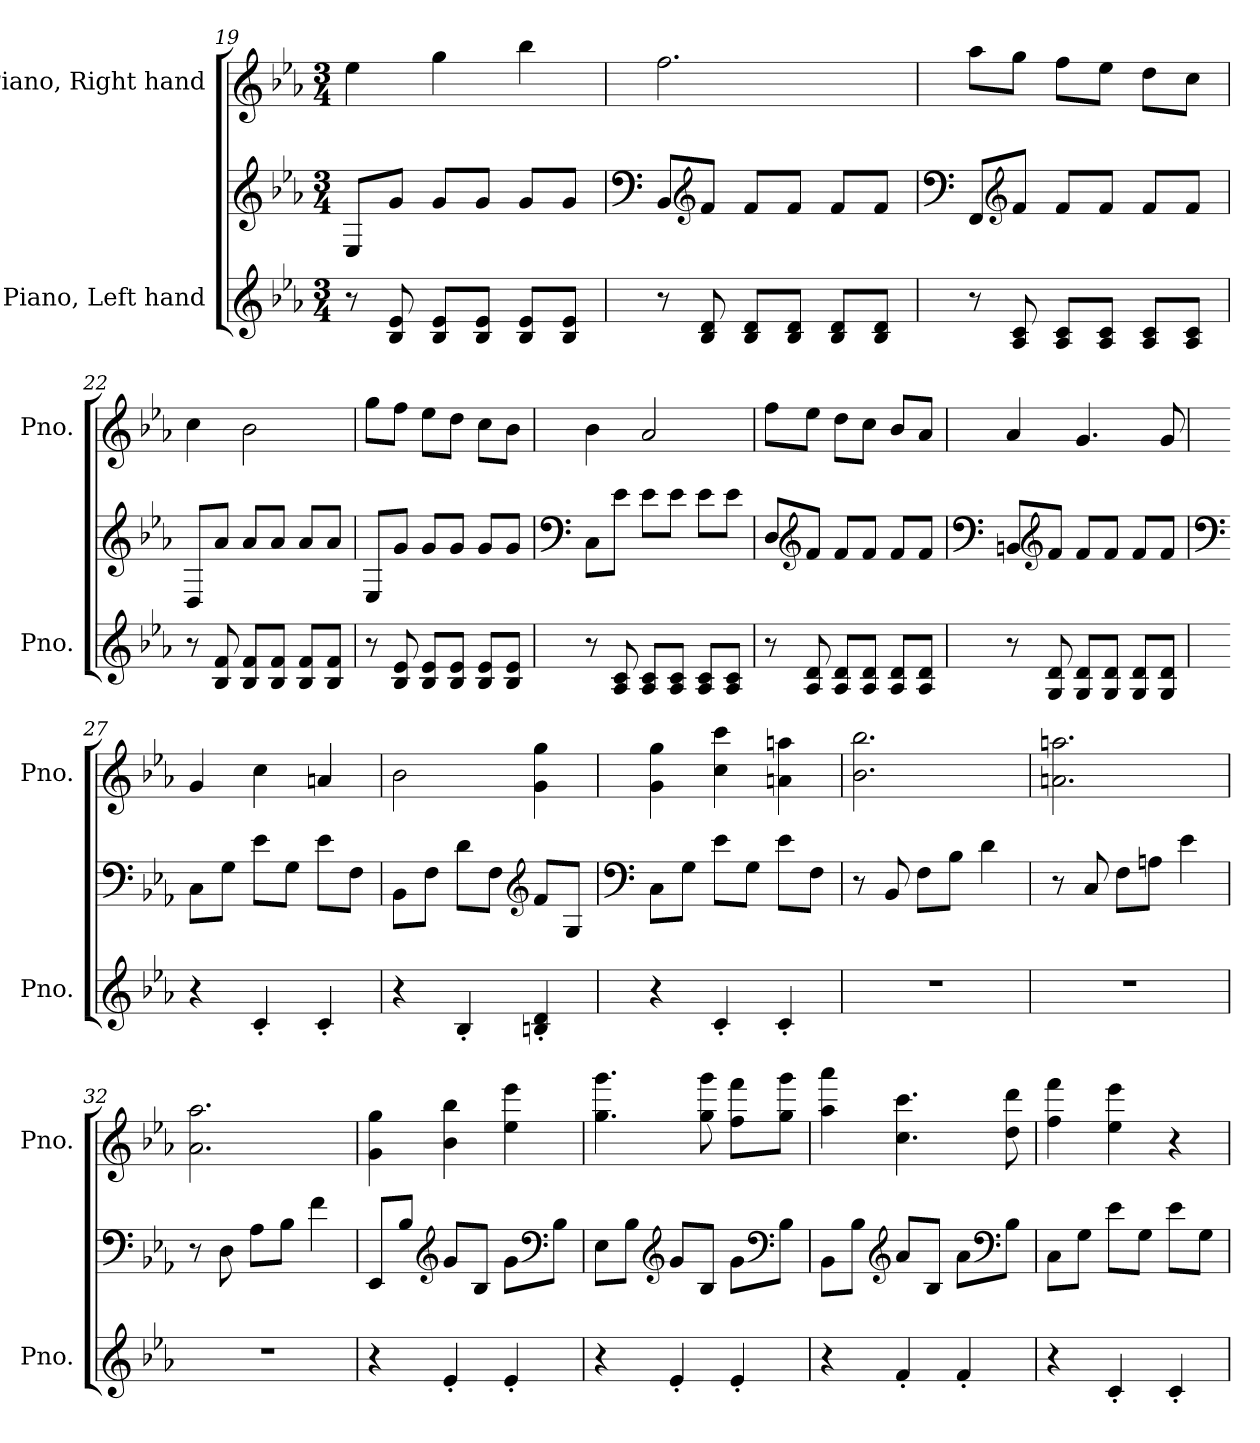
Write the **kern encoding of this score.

**kern	**kern	**kern
*part2	*part2	*part1
*staff3	*staff2	*staff1
*I"Piano, Left hand	*	*I"Piano, Right hand
*I'Pno.	*	*I'Pno.
*clefG2	*clefG2	*clefG2
*k[b-e-a-]	*k[b-e-a-]	*k[b-e-a-]
*M3/4	*M3/4	*M3/4
=19	=19	=19
8r	8E-/L	4ee-\
8B-/ 8e-/	8g/J	.
8B-/ 8e-/L	8g/L	4gg\
8B-/ 8e-/J	8g/J	.
8B-/ 8e-/L	8g/L	4bb-\
8B-/ 8e-/J	8g/J	.
=20	=20	=20
*	*clefF4	*
8r	8BB-/L	2.ff\
*	*clefG2	*
8B-/ 8d/	8f/J	.
8B-/ 8d/L	8f/L	.
8B-/ 8d/J	8f/J	.
8B-/ 8d/L	8f/L	.
8B-/ 8d/J	8f/J	.
=21	=21	=21
*	*clefF4	*
8r	8FF/L	8aa-\L
*	*clefG2	*
8A-/ 8c/	8f/J	8gg\J
8A-/ 8c/L	8f/L	8ff\L
8A-/ 8c/J	8f/J	8ee-\J
8A-/ 8c/L	8f/L	8dd\L
8A-/ 8c/J	8f/J	8cc\J
!!LO:LB:g=z
=22	=22	=22
8r	8D/L	4cc\
8B-/ 8f/	8a-/J	.
8B-/ 8f/L	8a-/L	2b-\
8B-/ 8f/J	8a-/J	.
8B-/ 8f/L	8a-/L	.
8B-/ 8f/J	8a-/J	.
=23	=23	=23
8r	8E-/L	8gg\L
8B-/ 8e-/	8g/J	8ff\J
8B-/ 8e-/L	8g/L	8ee-\L
8B-/ 8e-/J	8g/J	8dd\J
8B-/ 8e-/L	8g/L	8cc\L
8B-/ 8e-/J	8g/J	8b-\J
=24	=24	=24
*	*clefF4	*
8r	8C\L	4b-\
8A-/ 8c/	8e-\J	.
8A-/ 8c/L	8e-\L	2a-/
8A-/ 8c/J	8e-\J	.
8A-/ 8c/L	8e-\L	.
8A-/ 8c/J	8e-\J	.
=25	=25	=25
8r	8D/L	8ff\L
*	*clefG2	*
8A-/ 8d/	8f/J	8ee-\J
8A-/ 8d/L	8f/L	8dd\L
8A-/ 8d/J	8f/J	8cc\J
8A-/ 8d/L	8f/L	8b-/L
8A-/ 8d/J	8f/J	8a-/J
!!LO:LB:g=z
=26	=26	=26
*	*clefF4	*
8r	8BBn/L	4a-/
*	*clefG2	*
8G/ 8d/	8f/J	.
8G/ 8d/L	8f/L	4.g/
8G/ 8d/J	8f/J	.
8G/ 8d/L	8f/L	.
8G/ 8d/J	8f/J	8g/
=27	=27	=27
*	*clefF4	*
4r	8C\L	4g/
.	8G\J	.
4c'/	8e-\L	4cc\
.	8G\J	.
4c'/	8e-\L	4an/
.	8F\J	.
=28	=28	=28
4r	8BB-\L	2b-\
.	8F\J	.
4B-'/	8d\L	.
.	8F\J	.
*	*clefG2	*
4Bn/' 4d/'	8f/L	4g\ 4gg\
.	8G/J	.
=29	=29	=29
*	*clefF4	*
4r	8C\L	4g\ 4gg\
.	8G\J	.
4c'/	8e-\L	4cc\ 4ccc\
.	8G\J	.
4c'/	8e-\L	4an\ 4aan\
.	8F\J	.
!!LO:LB:g=z
=30	=30	=30
2.r	8r	2.b-\ 2.bb-\
.	8BB-/	.
.	8F\L	.
.	8B-\J	.
.	4d\	.
=31	=31	=31
2.r	8r	2.an\ 2.aan\
.	8C/	.
.	8F\L	.
.	8An\J	.
.	4e-\	.
=32	=32	=32
2.r	8r	2.a-\ 2.aa-\
.	8D\	.
.	8A-\L	.
.	8B-\J	.
.	4f\	.
=33	=33	=33
4r	8EE-/L	4g\ 4gg\
.	8B-/J	.
*	*clefG2	*
4e-'/	8g/L	4b-\ 4bb-\
.	8B-/J	.
4e-'/	8g\L	4ee-\ 4eee-\
*	*clefF4	*
.	8B-\J	.
=34	=34	=34
4r	8E-\L	4.gg\ 4.ggg\
.	8B-\J	.
*	*clefG2	*
4e-'/	8g/L	.
.	8B-/J	8gg\ 8ggg\
4e-'/	8g\L	8ff\ 8fff\L
*	*clefF4	*
.	8B-\J	8gg\ 8ggg\J
!!LO:PB:g=z
=35	=35	=35
4r	8BB-\L	4aa-\ 4aaa-\
.	8B-\J	.
*	*clefG2	*
4f'/	8a-/L	4.cc\ 4.ccc\
.	8B-/J	.
4f'/	8a-\L	.
*	*clefF4	*
.	8B-\J	8dd\ 8ddd\
=36	=36	=36
4r	8C\L	4ff\ 4fff\
.	8G\J	.
4c'/	8e-\L	4ee-\ 4eee-\
.	8G\J	.
4c'/	8e-\L	4r
.	8G\J	.
=	=	=
*-	*-	*-
